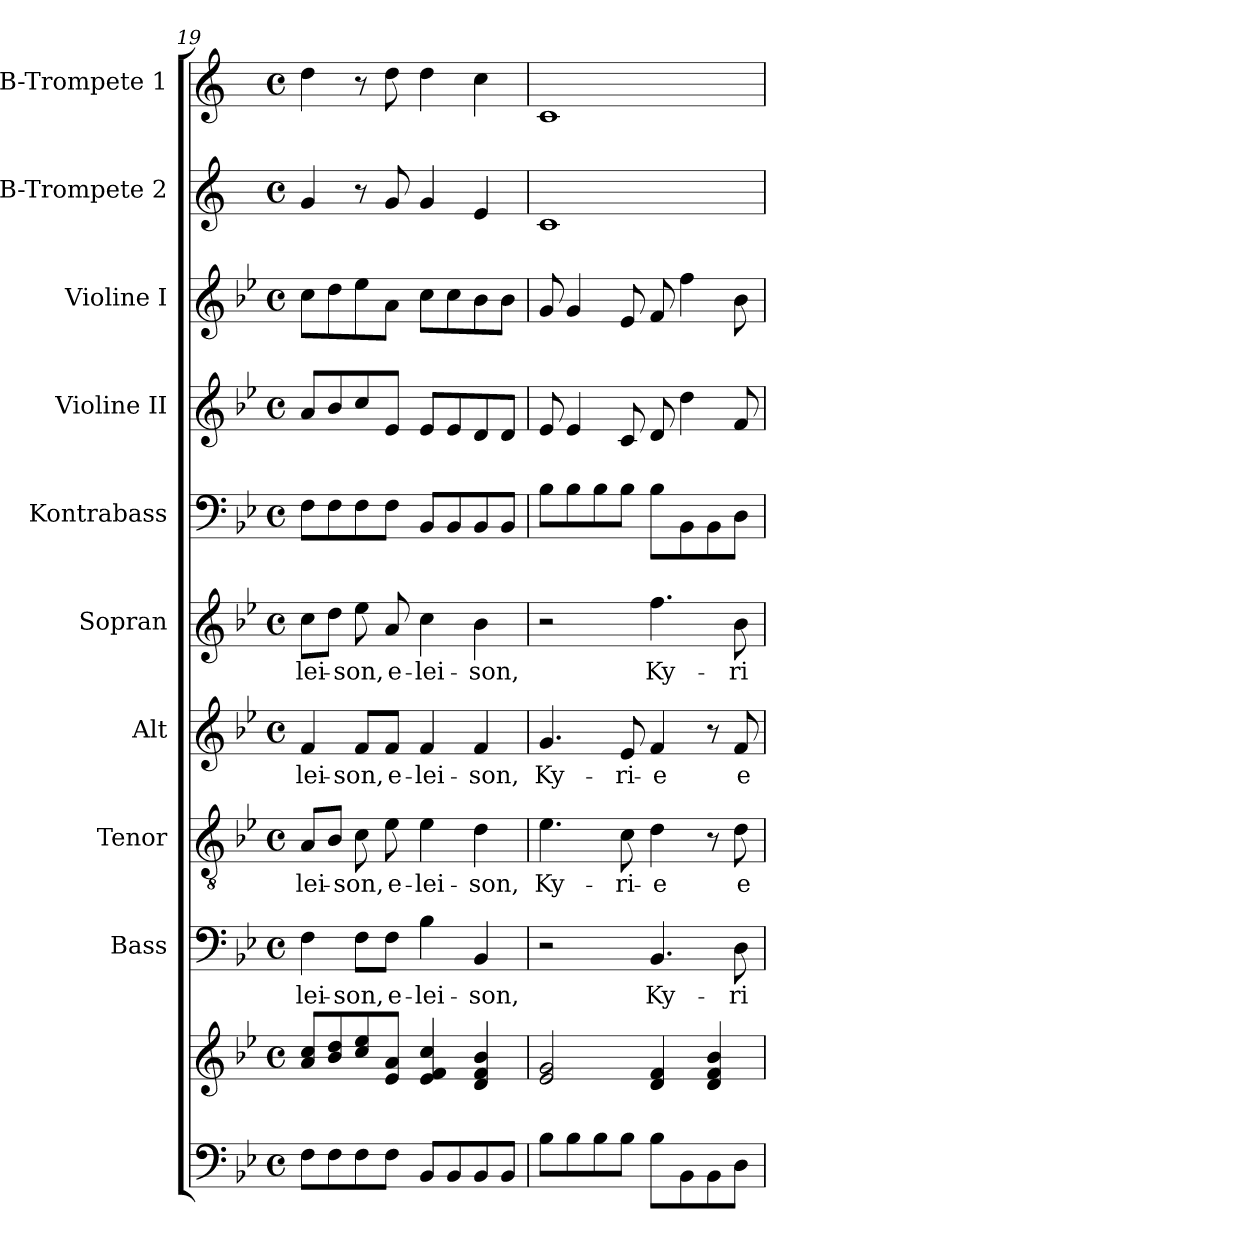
**kern	**kern	**kern	**text	**kern	**text	**kern	**text	**kern	**text	**kern	**kern	**kern	**kern	**kern
*part10	*part10	*part9	*part9	*part8	*part8	*part7	*part7	*part6	*part6	*part5	*part4	*part3	*part2	*part1
*staff11	*staff10	*staff9	*staff9	*staff8	*staff8	*staff7	*staff7	*staff6	*staff6	*staff5	*staff4	*staff3	*staff2	*staff1
*	*	*I"Bass	*	*I"Tenor	*	*I"Alt	*	*I"Sopran	*	*I"Kontrabass	*I"Violine II	*I"Violine I	*I"B-Trompete 2	*I"B-Trompete 1
*	*	*I'B.	*	*I'T.	*	*I'A.	*	*I'S.	*	*I'Kb.	*I'Vl. II	*I'Vl. I	*I'B Trp. 2	*I'B Trp. 1
*clefF4	*clefG2	*clefF4	*	*clefGv2	*	*clefG2	*	*clefG2	*	*clefF4	*clefG2	*clefG2	*clefG2	*clefG2
*	*	*	*	*	*	*	*	*	*	*ITrd7c12	*	*	*ITrd1c2	*ITrd1c2
*k[b-e-]	*k[b-e-]	*k[b-e-]	*	*k[b-e-]	*	*k[b-e-]	*	*k[b-e-]	*	*k[b-e-]	*k[b-e-]	*k[b-e-]	*k[b-e-]	*k[b-e-]
*B-:	*B-:	*B-:	*	*B-:	*	*B-:	*	*B-:	*	*B-:	*B-:	*B-:	*B-:	*B-:
*M4/4	*M4/4	*M4/4	*	*M4/4	*	*M4/4	*	*M4/4	*	*M4/4	*M4/4	*M4/4	*M4/4	*M4/4
*met(c)	*met(c)	*met(c)	*	*met(c)	*	*met(c)	*	*met(c)	*	*met(c)	*met(c)	*met(c)	*met(c)	*met(c)
=19	=19	=19	=19	=19	=19	=19	=19	=19	=19	=19	=19	=19	=19	=19
!	!	!	!LO:LY:b	!	!LO:LY:b	!	!LO:LY:b	!	!LO:LY:b	!	!	!	!	!
8F\L	8a/ 8cc/L	4F\	-lei-	8A/L	-lei-	4f/	-lei-	8cc\L	-lei-	8FF\L	8a/L	8cc\L	4f/	4cc\
8F\	8b-/ 8dd/	.	.	8B-/J	.	.	.	8dd\J	.	8FF\	8b-/	8dd\	.	.
!	!	!	!LO:LY:b	!	!LO:LY:b	!	!LO:LY:b	!	!LO:LY:b	!	!	!	!	!
8F\	8cc/ 8ee-/	8F\L	-son,	8c\	-son,	8f/L	-son,	8ee-\	-son,	8FF\	8cc/	8ee-\	8r	8r
!	!	!	!LO:LY:b	!	!LO:LY:b	!	!LO:LY:b	!	!LO:LY:b	!	!	!	!	!
8F\J	8e-/ 8a/J	8F\J	e-	8e-\	e-	8f/J	e-	8a/	e-	8FF\J	8e-/J	8a\J	8f/	8cc\
!	!	!	!LO:LY:b	!	!LO:LY:b	!	!LO:LY:b	!	!LO:LY:b	!	!	!	!	!
8BB-/L	4e-/ 4f/ 4cc/	4B-\	-lei-	4e-\	-lei-	4f/	-lei-	4cc\	-lei-	8BBB-/L	8e-/L	8cc\L	4f/	4cc\
8BB-/	.	.	.	.	.	.	.	.	.	8BBB-/	8e-/	8cc\	.	.
!	!	!	!LO:LY:b	!	!LO:LY:b	!	!LO:LY:b	!	!LO:LY:b	!	!	!	!	!
8BB-/	4d/ 4f/ 4b-/	4BB-/	-son,	4d\	-son,	4f/	-son,	4b-\	-son,	8BBB-/	8d/	8b-\	4d/	4b-\
8BB-/J	.	.	.	.	.	.	.	.	.	8BBB-/J	8d/J	8b-\J	.	.
=20	=20	=20	=20	=20	=20	=20	=20	=20	=20	=20	=20	=20	=20	=20
!	!	!	!	!	!LO:LY:b	!	!LO:LY:b	!	!	!	!	!	!	!
8B-\L	2e-/ 2g/	2r	.	4.e-\	Ky-	4.g/	Ky-	2r	.	8BB-\L	8e-/	8g/	1B-	1B-
8B-\	.	.	.	.	.	.	.	.	.	8BB-\	4e-/	4g/	.	.
8B-\	.	.	.	.	.	.	.	.	.	8BB-\	.	.	.	.
!	!	!	!	!	!LO:LY:b	!	!LO:LY:b	!	!	!	!	!	!	!
8B-\J	.	.	.	8c\	-ri-	8e-/	-ri-	.	.	8BB-\J	8c/	8e-/	.	.
!	!	!	!LO:LY:b	!	!LO:LY:b	!	!LO:LY:b	!	!LO:LY:b	!	!	!	!	!
8B-\L	4d/ 4f/	4.BB-/	Ky-	4d\	-e	4f/	-e	4.ff\	Ky-	8BB-\L	8d/	8f/	.	.
8BB-\	.	.	.	.	.	.	.	.	.	8BBB-\	4dd\	4ff\	.	.
8BB-\	4d/ 4f/ 4b-/	.	.	8r	.	8r	.	.	.	8BBB-\	.	.	.	.
!	!	!	!LO:LY:b	!	!LO:LY:b	!	!LO:LY:b	!	!LO:LY:b	!	!	!	!	!
8D\J	.	8D\	-ri-	8d\	e-	8f/	e-	8b-\	-ri-	8DD\J	8f/	8b-\	.	.
=	=	=	=	=	=	=	=	=	=	=	=	=	=	=
*-	*-	*-	*-	*-	*-	*-	*-	*-	*-	*-	*-	*-	*-	*-
